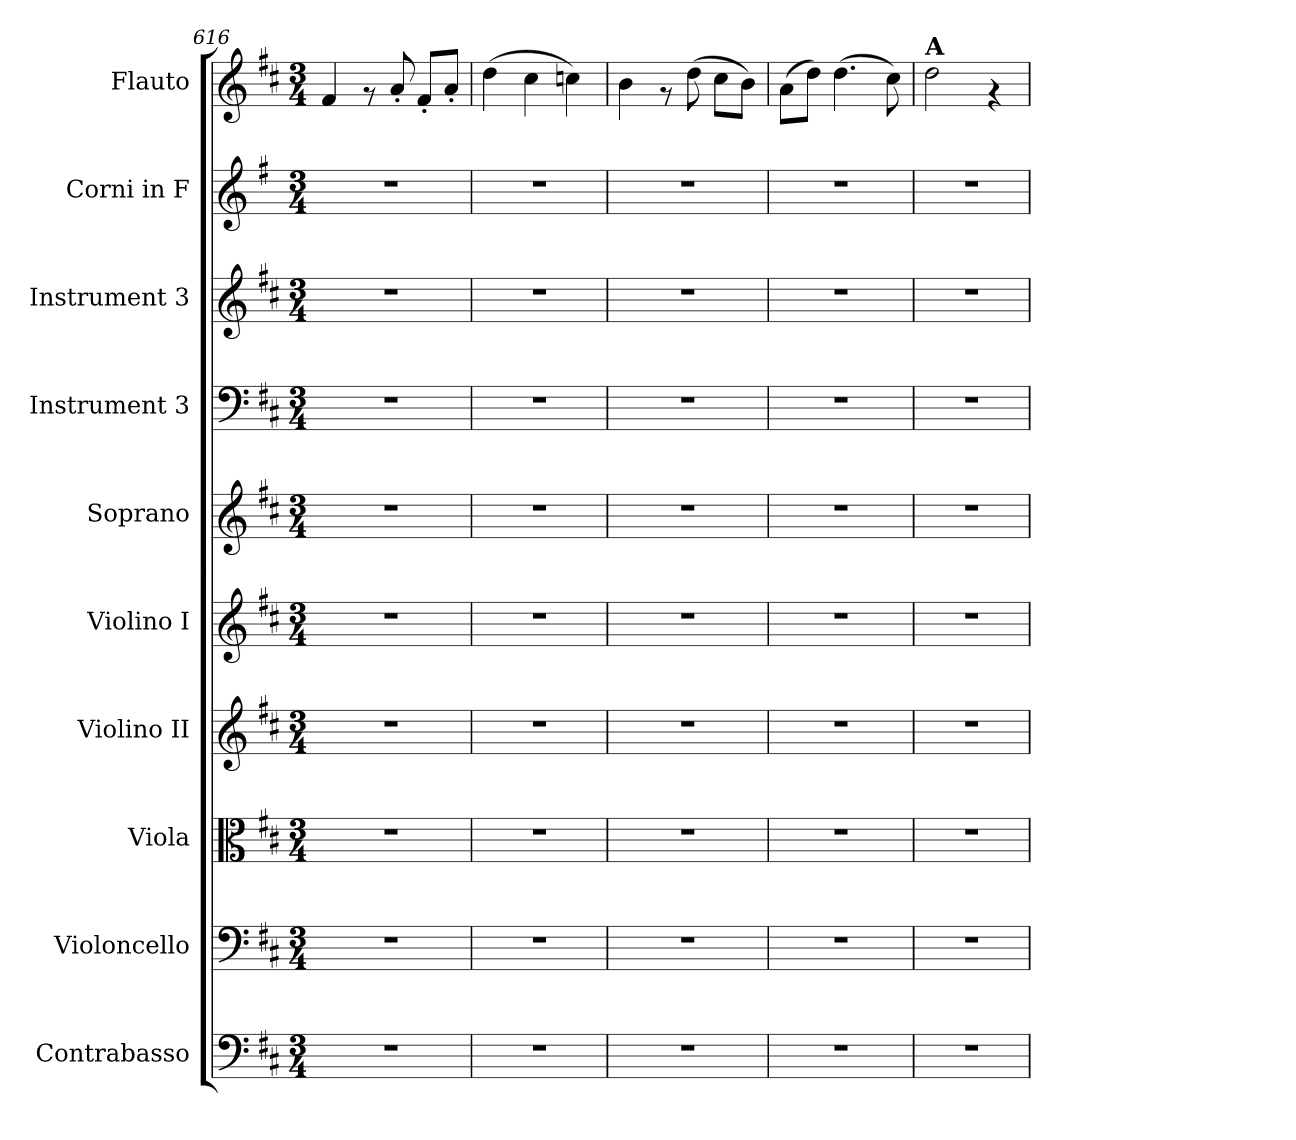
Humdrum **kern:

**kern	**kern	**kern	**kern	**kern	**kern	**kern	**kern	**kern	**kern
*part10	*part9	*part8	*part7	*part6	*part5	*part4	*part3	*part2	*part1
*staff10	*staff9	*staff8	*staff7	*staff6	*staff5	*staff4	*staff3	*staff2	*staff1
*I"Contrabasso	*I"Violoncello	*I"Viola	*I"Violino II	*I"Violino I	*I"Soprano	*I"Instrument 3	*I"Instrument 3	*I"Corni in F	*I"Flauto
*I'Cb.	*I'Vc.	*I'Vla.	*I'Vln. II	*I'Vln. I	*I'S	*	*	*I'Cor.	*I'Fl.
*clefF4	*clefF4	*clefC3	*clefG2	*clefG2	*clefG2	*clefF4	*clefG2	*clefG2	*clefG2
*ITrd1c2	*ITrd1c2	*ITrd1c2	*ITrd1c2	*ITrd1c2	*ITrd1c2	*ITrd1c2	*ITrd1c2	*ITrd4c7	*ITrd1c2
*k[]	*k[]	*k[]	*k[]	*k[]	*k[]	*k[]	*k[]	*k[]	*k[]
*C:	*C:	*C:	*C:	*C:	*C:	*C:	*C:	*C:	*C:
*M3/4	*M3/4	*M3/4	*M3/4	*M3/4	*M3/4	*M3/4	*M3/4	*M3/4	*M3/4
=616	=616	=616	=616	=616	=616	=616	=616	=616	=616
2.r	2.r	2.r	2.r	2.r	2.r	2.r	2.r	2.r	4e/
.	.	.	.	.	.	.	.	.	8rf
.	.	.	.	.	.	.	.	.	8g'</
.	.	.	.	.	.	.	.	.	8e'</L
.	.	.	.	.	.	.	.	.	8g'</J
=617	=617	=617	=617	=617	=617	=617	=617	=617	=617
2.r	2.r	2.r	2.r	2.r	2.r	2.r	2.r	2.r	(>4cc\
.	.	.	.	.	.	.	.	.	4b\
.	.	.	.	.	.	.	.	.	4b-X\)
=618	=618	=618	=618	=618	=618	=618	=618	=618	=618
2.r	2.r	2.r	2.r	2.r	2.r	2.r	2.r	2.r	4a\
.	.	.	.	.	.	.	.	.	8rf
.	.	.	.	.	.	.	.	.	(>8cc\
.	.	.	.	.	.	.	.	.	8b\L
.	.	.	.	.	.	.	.	.	8a\J)
!!LO:LB:g=z
=619	=619	=619	=619	=619	=619	=619	=619	=619	=619
2.r	2.r	2.r	2.r	2.r	2.r	2.r	2.r	2.r	(>8g\L
.	.	.	.	.	.	.	.	.	8cc\J)
.	.	.	.	.	.	.	.	.	(>4.cc\
.	.	.	.	.	.	.	.	.	8b\)
=620	=620	=620	=620	=620	=620	=620	=620	=620	=620
!	!	!	!	!	!	!	!	!	!LO:TX:a:B:t=A
2.r	2.r	2.r	2.r	2.r	2.r	2.r	2.r	2.r	2cc\
.	.	.	.	.	.	.	.	.	4rf
=	=	=	=	=	=	=	=	=	=
*-	*-	*-	*-	*-	*-	*-	*-	*-	*-
